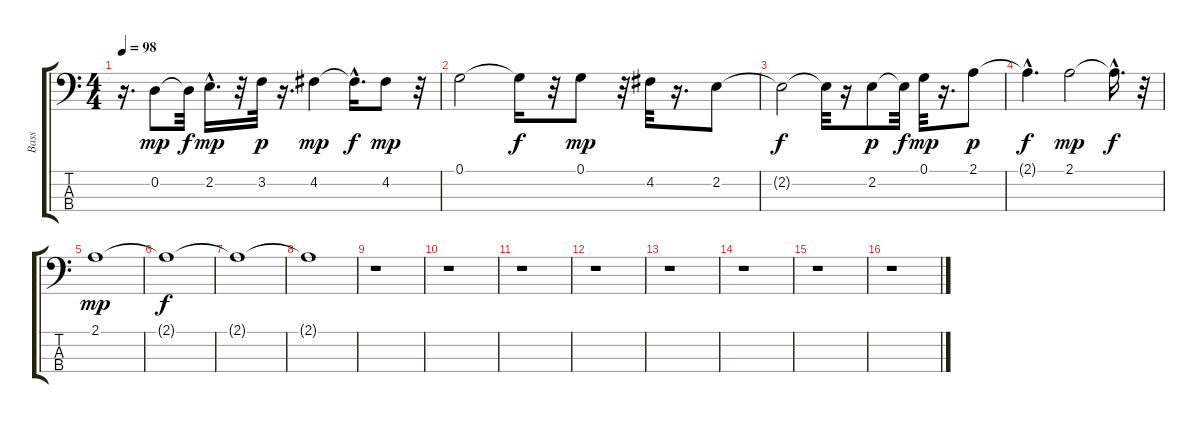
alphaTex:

\track ("Bass" "Bass") {instrument fretlessbass}
\staff {score tabs}
\tuning (G2 D2 A1 E1) {hide}
\ts (4 4)
\tempo 98
\clef f4
\ks c
r.16{d dy mp} 0.2.8 0.2{t}.32{dy f} 2.2{hac}.16{d dy mp} r.32 3.2.32{dy p} r.16{d} 4.2.4{dy mp} 4.2{hac t}.16{d dy f} 4.2.8{dy mp} r.32 |
0.1.2 0.1{t}.16{dy f} r.32 0.1.8{dy mp} r.32 4.2.32 r.16{d} 2.2.8 |
2.2{t}.2{dy f} 2.2{t}.32 r.16 2.2.8{dy p} 2.2{t}.32{dy f} 0.1.32{dy mp} r.16{d} 2.1.8{dy p} |
2.1{hac t}.4{d dy f} 2.1.2{dy mp} 2.1{hac t}.16{d dy f} r.32 |
2.1.1{dy mp} |
2.1{t}.1{dy f} |
2.1{t}.1 |
2.1{t}.1 |
r.1 |
r.1 |
r.1 |
r.1 |
r.1 |
r.1 |
r.1 |
r.1
